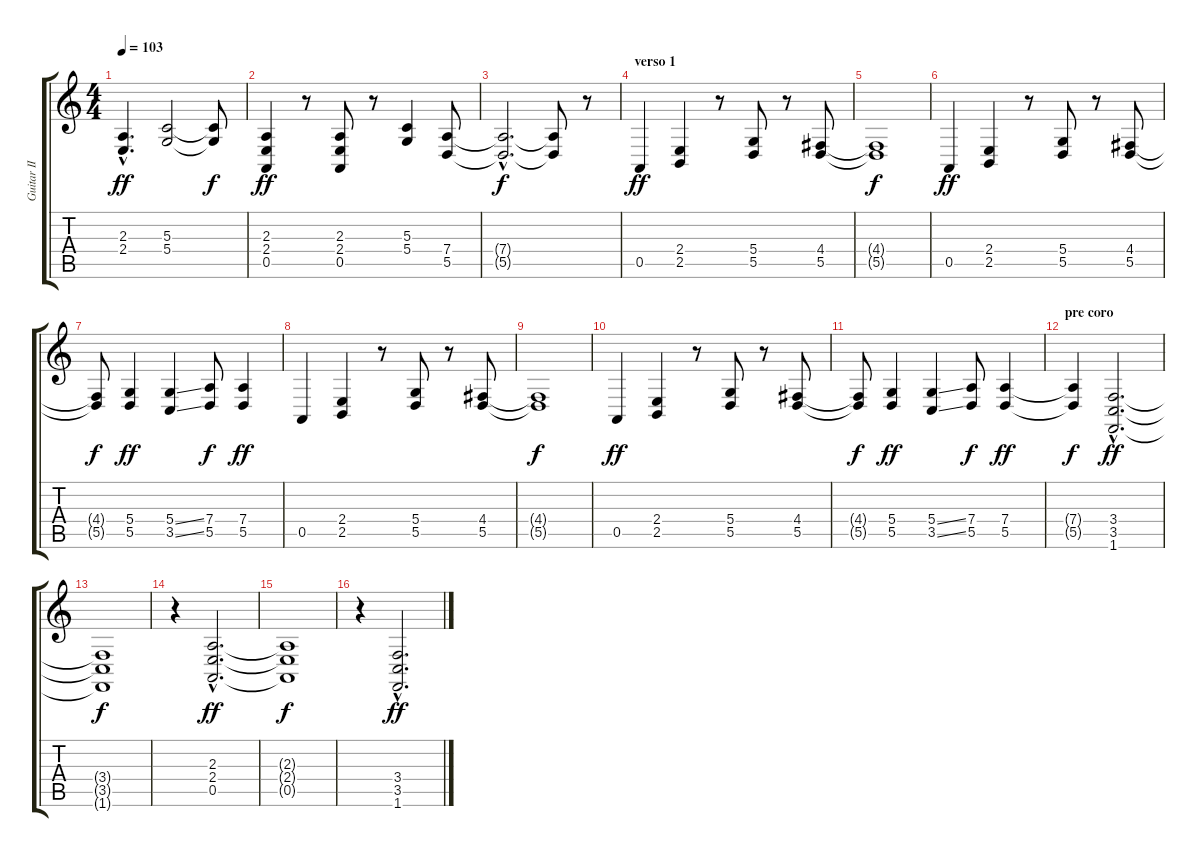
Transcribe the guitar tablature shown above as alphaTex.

\track ("Guitar II" "Guitar II") {instrument synthstrings1}
\staff {score tabs}
\tuning (E4 B3 G3 D3 A2 E2) {hide}
\ts (4 4)
\tempo 103
\clef g2
\ks c
(2.3{hac} 2.4{hac}).4{d dy ff} (5.3 5.4).2 (5.3{t} 5.4{t}).8{dy f} |
(2.3 2.4 0.5).4{dy ff} r.8 (2.3 2.4 0.5).8 r.8 (5.3 5.4).4 (7.4 5.5).8 |
(7.4{hac t} 5.5{hac t}).2{d dy f} (7.4{t} 5.5{t}).8 r.8 |
\section ("" "verso 1")
0.5.4{dy ff} (2.4 2.5).4 r.8 (5.4 5.5).8 r.8 (4.4 5.5).8 |
(4.4{t} 5.5{t}).1{dy f} |
0.5.4{dy ff} (2.4 2.5).4 r.8 (5.4 5.5).8 r.8 (4.4 5.5).8 |
(4.4{t} 5.5{t}).8{dy f} (5.4 5.5).4{dy ff} (5.4{ss} 3.5{ss}).4 (7.4 5.5).8{dy f} (7.4 5.5).4{dy ff} |
0.5.4 (2.4 2.5).4 r.8 (5.4 5.5).8 r.8 (4.4 5.5).8 |
(4.4{t} 5.5{t}).1{dy f} |
0.5.4{dy ff} (2.4 2.5).4 r.8 (5.4 5.5).8 r.8 (4.4 5.5).8 |
(4.4{t} 5.5{t}).8{dy f} (5.4 5.5).4{dy ff} (5.4{ss} 3.5{ss}).4 (7.4 5.5).8{dy f} (7.4 5.5).4{dy ff} |
\section ("" "pre coro")
(7.4{t} 5.5{t}).4{dy f} (3.4{hac} 3.5{hac} 1.6{hac}).2{d dy ff} |
(3.4{t} 3.5{t} 1.6{t}).1{dy f} |
r.4 (2.3{hac} 2.4{hac} 0.5{hac}).2{d dy ff} |
(2.3{t} 2.4{t} 0.5{t}).1{dy f} |
r.4 (3.4{hac} 3.5{hac} 1.6{hac}).2{d dy ff}
